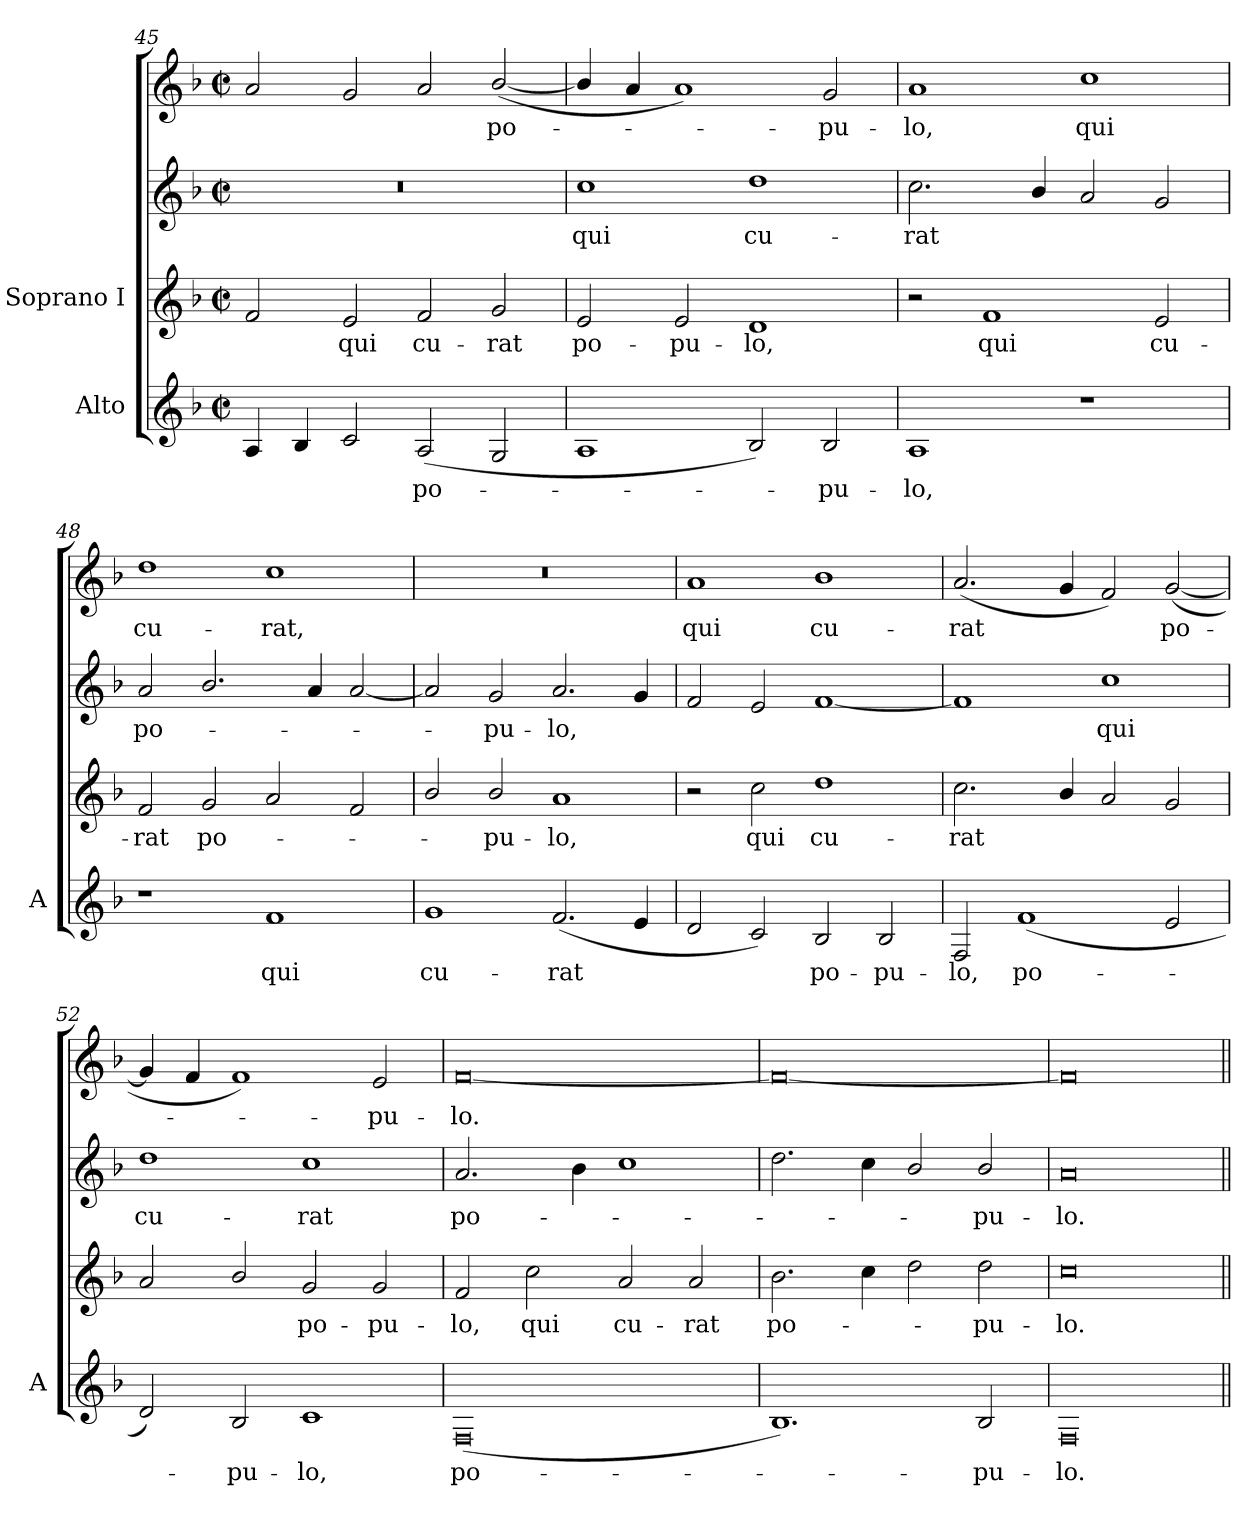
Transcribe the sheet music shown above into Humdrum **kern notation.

**kern	**text	**kern	**text	**kern	**text	**kern	**text
*part2	*part2	*part1	*part1	*part1	*part1	*part1	*part1
*staff4	*staff4	*staff3	*staff3	*staff2	*staff2	*staff1	*staff1
*I"Alto	*	*I"Soprano I	*	*	*	*	*
*I'A	*	*	*	*	*	*	*
*clefG2	*	*clefG2	*	*clefG2	*	*clefG2	*
*k[b-]	*	*k[b-]	*	*k[b-]	*	*k[b-]	*
*F:	*	*F:	*	*F:	*	*F:	*
*M4/2	*	*M4/2	*	*M4/2	*	*M4/2	*
*met(c|)	*	*met(c|)	*	*met(c|)	*	*met(c|)	*
=45	=45	=45	=45	=45	=45	=45	=45
4A	.	2f	.	0r	.	2a	.
4B-/	.	.	.	.	.	.	.
!	!	!	!LO:LY:b	!	!	!	!
2c	.	2e	qui	.	.	2g	.
!	!LO:LY:b	!	!LO:LY:b	!	!	!	!
(<2A	po-	2f	cu-	.	.	2a	.
!	!	!	!LO:LY:b	!	!	!	!LO:LY:b
2G	.	2g	-rat	.	.	(<[2b-/	po-
=46	=46	=46	=46	=46	=46	=46	=46
!	!	!	!LO:LY:b	!	!LO:LY:b	!	!
1A	.	2e	-po-	1cc	-qui	4b-/]	.
.	.	.	.	.	.	4a/	.
!	!	!	!LO:LY:b	!	!	!	!
.	.	2e	-pu-	.	.	1a)	.
!	!	!	!LO:LY:b	!	!LO:LY:b	!	!
2B-/)	.	1d	-lo,	1dd	cu-	.	.
!	!LO:LY:b	!	!	!	!	!	!LO:LY:b
2B-/	-pu-	.	.	.	.	2g	pu-
=47	=47	=47	=47	=47	=47	=47	=47
!	!LO:LY:b	!	!	!	!LO:LY:b	!	!LO:LY:b
1A/	-lo,	2r	.	2.cc	rat	1a	lo,
!	!	!	!LO:LY:b	!	!	!	!
.	.	1f	qui	.	.	.	.
.	.	.	.	4b-/	.	.	.
!	!	!	!	!	!	!	!LO:LY:b
1r	.	.	.	2a	.	1cc	qui
!	!	!	!LO:LY:b	!	!	!	!
.	.	2e	cu-	2g	.	.	.
=48	=48	=48	=48	=48	=48	=48	=48
!	!	!	!LO:LY:b	!	!LO:LY:b	!	!LO:LY:b
1r	.	2f	rat	2a	po-	1dd	-cu-
!	!	!	!LO:LY:b	!	!	!	!
.	.	2g	po-	2.b-/	.	.	.
!	!LO:LY:b	!	!	!	!	!	!LO:LY:b
1f	qui	2a	.	.	.	1cc	-rat,
.	.	.	.	4a	.	.	.
.	.	2f	.	[2a	.	.	.
!!LO:LB:g=z
=49	=49	=49	=49	=49	=49	=49	=49
!	!LO:LY:b	!	!	!	!	!	!
1g	cu-	2b-/	.	2a]	.	0r	.
!	!	!	!LO:LY:b	!	!LO:LY:b	!	!
.	.	2b-/	pu-	2g	pu-	.	.
!	!LO:LY:b	!	!LO:LY:b	!	!LO:LY:b	!	!
(<2.f	-rat	1a	-lo,	2.a	-lo,	.	.
4e	.	.	.	4g	.	.	.
=50	=50	=50	=50	=50	=50	=50	=50
!	!	!	!	!	!	!	!LO:LY:b
2d	.	2r	.	2f	.	1a	qui
!	!	!	!LO:LY:b	!	!	!	!
2c)	.	2cc	-qui	2e	.	.	.
!	!LO:LY:b	!	!LO:LY:b	!	!	!	!LO:LY:b
2B-/	po-	1dd	cu-	[1f	.	1b-	cu-
!	!LO:LY:b	!	!	!	!	!	!
2B-/	-pu-	.	.	.	.	.	.
=51	=51	=51	=51	=51	=51	=51	=51
!	!LO:LY:b	!	!LO:LY:b	!	!	!	!LO:LY:b
2F	-lo,	2.cc	rat	1f]	.	(<2.a	-rat
!	!LO:LY:b	!	!	!	!	!	!
(<1f	po-	.	.	.	.	.	.
.	.	4b-/	.	.	.	4g	.
!	!	!	!	!	!LO:LY:b	!	!
.	.	2a	.	1cc	qui	2f)	.
!	!	!	!	!	!	!	!LO:LY:b
2e	.	2g	.	.	.	(<[2g	po-
=52	=52	=52	=52	=52	=52	=52	=52
!	!	!	!	!	!LO:LY:b	!	!
2d)	.	2a	.	1dd	-cu-	4g]	.
.	.	.	.	.	.	4f	.
!	!LO:LY:b	!	!	!	!	!	!
2B-	pu-	2b-/	.	.	.	1f)	.
!	!LO:LY:b	!	!LO:LY:b	!	!LO:LY:b	!	!
1c	-lo,	2g	po-	1cc	-rat	.	.
!	!	!	!LO:LY:b	!	!	!	!LO:LY:b
.	.	2g	-pu-	.	.	2e	pu-
=53	=53	=53	=53	=53	=53	=53	=53
!	!LO:LY:b	!	!LO:LY:b	!	!LO:LY:b	!	!LO:LY:b
(<0F	po-	2f	lo,	2.a	po-	[0f	-lo.
!	!	!	!LO:LY:b	!	!	!	!
.	.	2cc	qui	.	.	.	.
.	.	.	.	4b-	.	.	.
!	!	!	!LO:LY:b	!	!	!	!
.	.	2a	cu-	1cc	.	.	.
!	!	!	!LO:LY:b	!	!	!	!
.	.	2a	-rat	.	.	.	.
=54	=54	=54	=54	=54	=54	=54	=54
!	!	!	!LO:LY:b	!	!	!	!
1.B-)	.	2.b-	-po-	2.dd	.	0f_	.
.	.	4cc	.	4cc	.	.	.
.	.	2dd	.	2b-/	.	.	.
!	!LO:LY:b	!	!LO:LY:b	!	!LO:LY:b	!	!
2B-/	pu-	2dd	pu-	2b-/	pu-	.	.
=55	=55	=55	=55	=55	=55	=55	=55
!	!LO:LY:b	!	!LO:LY:b	!	!LO:LY:b	!	!
0F	-lo.	0cc	lo.	0a	-lo.	0f]	.
=||	=||	=||	=||	=||	=||	=||	=||
*-	*-	*-	*-	*-	*-	*-	*-
